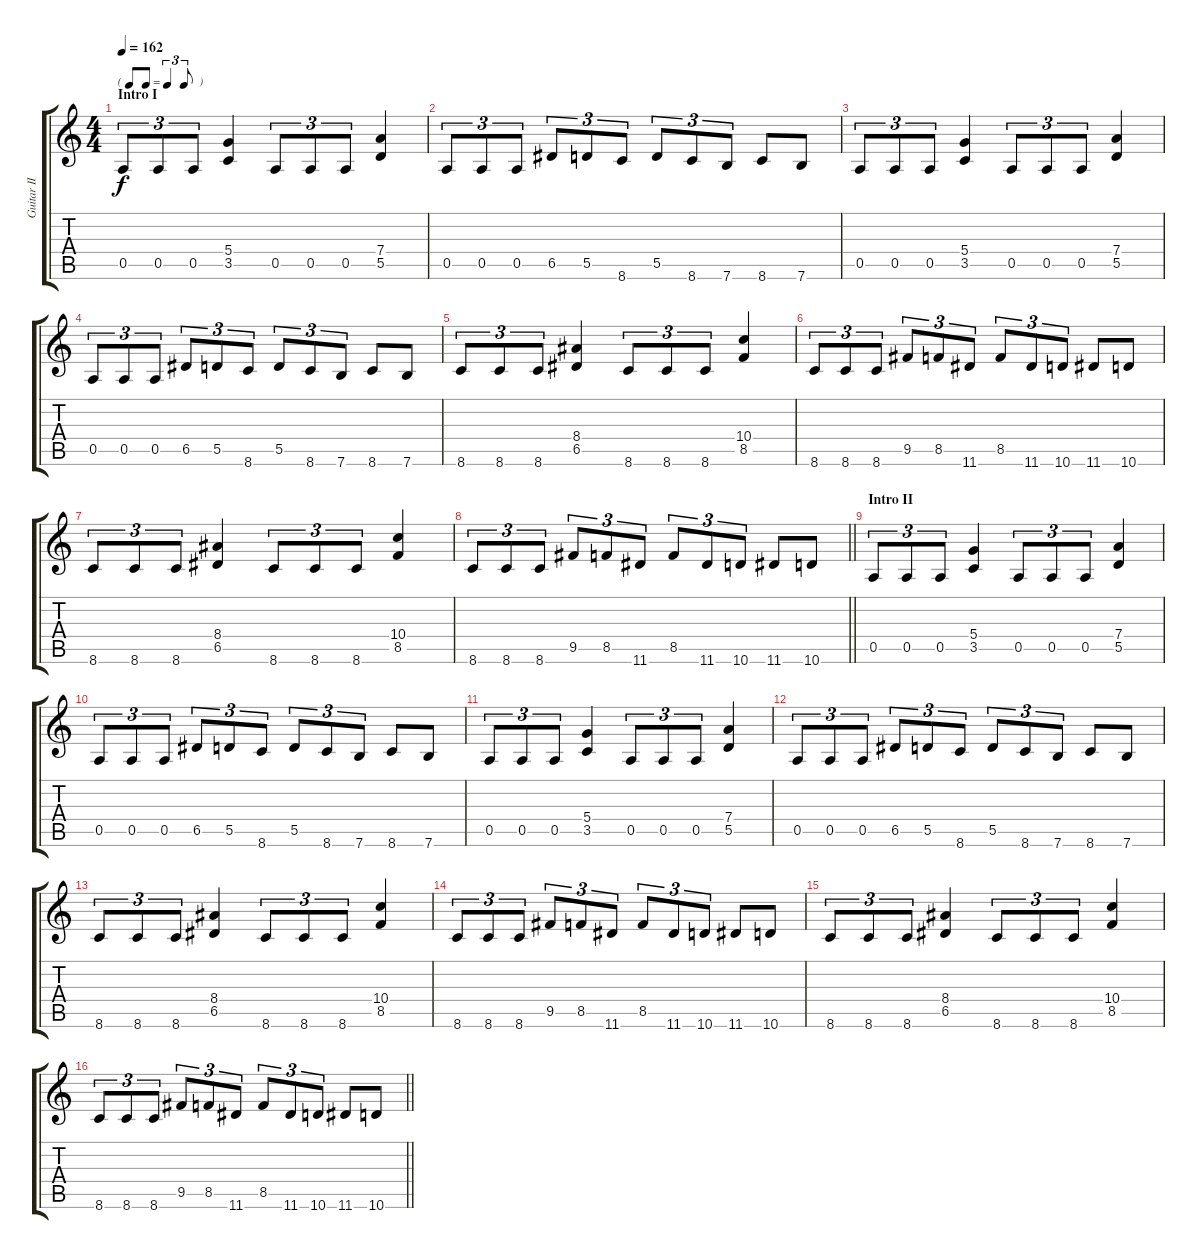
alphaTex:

\track ("Guitar II" "Guitar II") {instrument distortionguitar}
\staff {score tabs}
\tuning (E4 B3 G3 D3 A2 E2) {hide}
\ts (4 4)
\tf triplet8th
\section ("" "Intro I")
\tempo 162
\clef g2
\ks c
0.5.8{tu (3 2) dy f instrument distortionguitar} 0.5.8{tu (3 2)} 0.5.8{tu (3 2)} (5.4 3.5).4 0.5.8{tu (3 2)} 0.5.8{tu (3 2)} 0.5.8{tu (3 2)} (7.4 5.5).4 |
0.5.8{tu (3 2)} 0.5.8{tu (3 2)} 0.5.8{tu (3 2)} 6.5.8{tu (3 2)} 5.5.8{tu (3 2)} 8.6.8{tu (3 2)} 5.5.8{tu (3 2)} 8.6.8{tu (3 2)} 7.6.8{tu (3 2)} 8.6.8 7.6.8 |
0.5.8{tu (3 2)} 0.5.8{tu (3 2)} 0.5.8{tu (3 2)} (5.4 3.5).4 0.5.8{tu (3 2)} 0.5.8{tu (3 2)} 0.5.8{tu (3 2)} (7.4 5.5).4 |
0.5.8{tu (3 2)} 0.5.8{tu (3 2)} 0.5.8{tu (3 2)} 6.5.8{tu (3 2)} 5.5.8{tu (3 2)} 8.6.8{tu (3 2)} 5.5.8{tu (3 2)} 8.6.8{tu (3 2)} 7.6.8{tu (3 2)} 8.6.8 7.6.8 |
8.6.8{tu (3 2)} 8.6.8{tu (3 2)} 8.6.8{tu (3 2)} (8.4 6.5).4 8.6.8{tu (3 2)} 8.6.8{tu (3 2)} 8.6.8{tu (3 2)} (10.4 8.5).4 |
8.6.8{tu (3 2)} 8.6.8{tu (3 2)} 8.6.8{tu (3 2)} 9.5.8{tu (3 2)} 8.5.8{tu (3 2)} 11.6.8{tu (3 2)} 8.5.8{tu (3 2)} 11.6.8{tu (3 2)} 10.6.8{tu (3 2)} 11.6.8 10.6.8 |
8.6.8{tu (3 2)} 8.6.8{tu (3 2)} 8.6.8{tu (3 2)} (8.4 6.5).4 8.6.8{tu (3 2)} 8.6.8{tu (3 2)} 8.6.8{tu (3 2)} (10.4 8.5).4 |
\barLineRight lightlight
8.6.8{tu (3 2)} 8.6.8{tu (3 2)} 8.6.8{tu (3 2)} 9.5.8{tu (3 2)} 8.5.8{tu (3 2)} 11.6.8{tu (3 2)} 8.5.8{tu (3 2)} 11.6.8{tu (3 2)} 10.6.8{tu (3 2)} 11.6.8 10.6.8 |
\section ("" "Intro II")
0.5.8{tu (3 2)} 0.5.8{tu (3 2)} 0.5.8{tu (3 2)} (5.4 3.5).4 0.5.8{tu (3 2)} 0.5.8{tu (3 2)} 0.5.8{tu (3 2)} (7.4 5.5).4 |
0.5.8{tu (3 2)} 0.5.8{tu (3 2)} 0.5.8{tu (3 2)} 6.5.8{tu (3 2)} 5.5.8{tu (3 2)} 8.6.8{tu (3 2)} 5.5.8{tu (3 2)} 8.6.8{tu (3 2)} 7.6.8{tu (3 2)} 8.6.8 7.6.8 |
0.5.8{tu (3 2)} 0.5.8{tu (3 2)} 0.5.8{tu (3 2)} (5.4 3.5).4 0.5.8{tu (3 2)} 0.5.8{tu (3 2)} 0.5.8{tu (3 2)} (7.4 5.5).4 |
0.5.8{tu (3 2)} 0.5.8{tu (3 2)} 0.5.8{tu (3 2)} 6.5.8{tu (3 2)} 5.5.8{tu (3 2)} 8.6.8{tu (3 2)} 5.5.8{tu (3 2)} 8.6.8{tu (3 2)} 7.6.8{tu (3 2)} 8.6.8 7.6.8 |
8.6.8{tu (3 2)} 8.6.8{tu (3 2)} 8.6.8{tu (3 2)} (8.4 6.5).4 8.6.8{tu (3 2)} 8.6.8{tu (3 2)} 8.6.8{tu (3 2)} (10.4 8.5).4 |
8.6.8{tu (3 2)} 8.6.8{tu (3 2)} 8.6.8{tu (3 2)} 9.5.8{tu (3 2)} 8.5.8{tu (3 2)} 11.6.8{tu (3 2)} 8.5.8{tu (3 2)} 11.6.8{tu (3 2)} 10.6.8{tu (3 2)} 11.6.8 10.6.8 |
8.6.8{tu (3 2)} 8.6.8{tu (3 2)} 8.6.8{tu (3 2)} (8.4 6.5).4 8.6.8{tu (3 2)} 8.6.8{tu (3 2)} 8.6.8{tu (3 2)} (10.4 8.5).4 |
\barLineRight lightlight
8.6.8{tu (3 2)} 8.6.8{tu (3 2)} 8.6.8{tu (3 2)} 9.5.8{tu (3 2)} 8.5.8{tu (3 2)} 11.6.8{tu (3 2)} 8.5.8{tu (3 2)} 11.6.8{tu (3 2)} 10.6.8{tu (3 2)} 11.6.8 10.6.8
